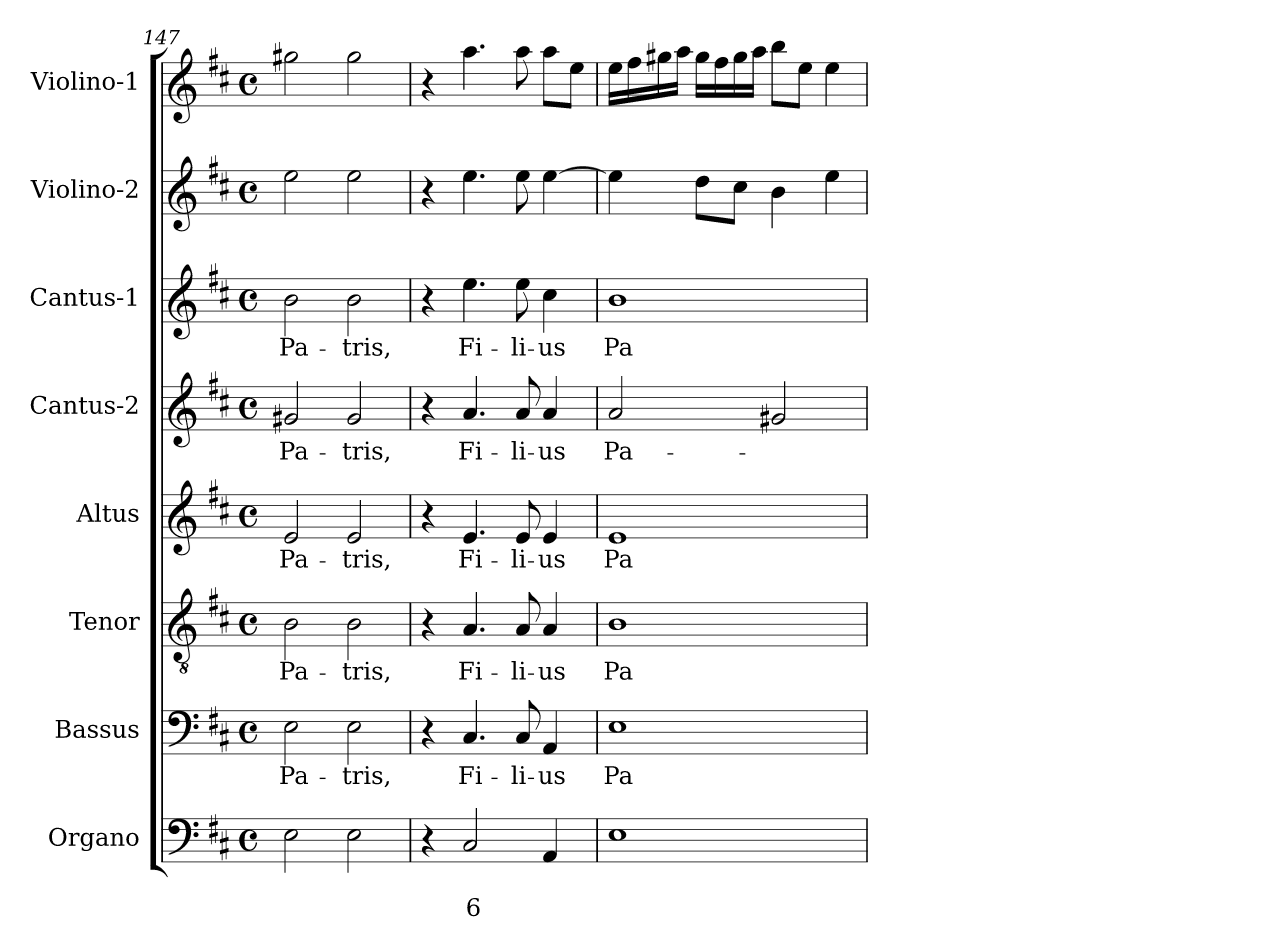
**kern	**text	**text	**kern	**text	**kern	**text	**kern	**text	**kern	**text	**kern	**text	**kern	**kern
*part8	*part8	*part8	*part7	*part7	*part6	*part6	*part5	*part5	*part4	*part4	*part3	*part3	*part2	*part1
*staff8	*staff8	*staff8	*staff7	*staff7	*staff6	*staff6	*staff5	*staff5	*staff4	*staff4	*staff3	*staff3	*staff2	*staff1
*I"Organo	*	*	*I"Bassus	*	*I"Tenor	*	*I"Altus	*	*I"Cantus-2	*	*I"Cantus-1	*	*I"Violino-2	*I"Violino-1
*I'Og	*	*	*I'B	*	*I'T	*	*I'A	*	*I'C2	*	*I'C1	*	*I'V2	*I'V1
*clefF4	*	*	*clefF4	*	*clefGv2	*	*clefG2	*	*clefG2	*	*clefG2	*	*clefG2	*clefG2
*k[f#c#]	*	*	*k[f#c#]	*	*k[f#c#]	*	*k[f#c#]	*	*k[f#c#]	*	*k[f#c#]	*	*k[f#c#]	*k[f#c#]
*D:	*	*	*D:	*	*D:	*	*D:	*	*D:	*	*D:	*	*D:	*D:
*M4/4	*	*	*M4/4	*	*M4/4	*	*M4/4	*	*M4/4	*	*M4/4	*	*M4/4	*M4/4
*met(c)	*	*	*met(c)	*	*met(c)	*	*met(c)	*	*met(c)	*	*met(c)	*	*met(c)	*met(c)
=147	=147	=147	=147	=147	=147	=147	=147	=147	=147	=147	=147	=147	=147	=147
!	!	!	!	!LO:LY:b	!	!	!	!	!	!	!	!	!	!
!	!	!	!	!	!	!LO:LY:b	!	!	!	!	!	!	!	!
!	!	!	!	!	!	!	!	!LO:LY:b	!	!	!	!	!	!
!	!	!	!	!	!	!	!	!	!	!LO:LY:b	!	!	!	!
!	!	!	!	!	!	!	!	!	!	!	!	!LO:LY:b	!	!
2E\	.	.	2E\	Pa-	2B\	Pa-	2e/	Pa-	2g#X/	Pa-	2b\	Pa-	2ee\	2gg#X\
!	!	!	!	!LO:LY:b	!	!	!	!	!	!	!	!	!	!
!	!	!	!	!	!	!LO:LY:b	!	!	!	!	!	!	!	!
!	!	!	!	!	!	!	!	!LO:LY:b	!	!	!	!	!	!
!	!	!	!	!	!	!	!	!	!	!LO:LY:b	!	!	!	!
!	!	!	!	!	!	!	!	!	!	!	!	!LO:LY:b	!	!
2E\	.	.	2E\	-tris,	2B\	-tris,	2e/	-tris,	2g#/	-tris,	2b\	-tris,	2ee\	2gg#\
=148	=148	=148	=148	=148	=148	=148	=148	=148	=148	=148	=148	=148	=148	=148
4r	.	.	4r	.	4r	.	4r	.	4r	.	4r	.	4r	4r
!	!	!LO:LY:b	!	!	!	!	!	!	!	!	!	!	!	!
!	!	!	!	!LO:LY:b	!	!	!	!	!	!	!	!	!	!
!	!	!	!	!	!	!LO:LY:b	!	!	!	!	!	!	!	!
!	!	!	!	!	!	!	!	!LO:LY:b	!	!	!	!	!	!
!	!	!	!	!	!	!	!	!	!	!LO:LY:b	!	!	!	!
!	!	!	!	!	!	!	!	!	!	!	!	!LO:LY:b	!	!
2C#/	.	6	4.C#/	Fi-	4.A/	Fi-	4.e/	Fi-	4.a/	Fi-	4.ee\	Fi-	4.ee\	4.aa\
!	!	!	!	!LO:LY:b	!	!	!	!	!	!	!	!	!	!
!	!	!	!	!	!	!LO:LY:b	!	!	!	!	!	!	!	!
!	!	!	!	!	!	!	!	!LO:LY:b	!	!	!	!	!	!
!	!	!	!	!	!	!	!	!	!	!LO:LY:b	!	!	!	!
!	!	!	!	!	!	!	!	!	!	!	!	!LO:LY:b	!	!
.	.	.	8C#/	-li-	8A/	-li-	8e/	-li-	8a/	-li-	8ee\	-li-	8ee\	8aa\
!	!	!	!	!LO:LY:b	!	!	!	!	!	!	!	!	!	!
!	!	!	!	!	!	!LO:LY:b	!	!	!	!	!	!	!	!
!	!	!	!	!	!	!	!	!LO:LY:b	!	!	!	!	!	!
!	!	!	!	!	!	!	!	!	!	!LO:LY:b	!	!	!	!
!	!	!	!	!	!	!	!	!	!	!	!	!LO:LY:b	!	!
4AA/	.	.	4AA/	-us	4A/	-us	4e/	-us	4a/	-us	4cc#\	-us	[4ee\	8aa\L
.	.	.	.	.	.	.	.	.	.	.	.	.	.	8ee\J
=149	=149	=149	=149	=149	=149	=149	=149	=149	=149	=149	=149	=149	=149	=149
!	!	!	!	!LO:LY:b	!	!	!	!	!	!	!	!	!	!
!	!	!	!	!	!	!LO:LY:b	!	!	!	!	!	!	!	!
!	!	!	!	!	!	!	!	!LO:LY:b	!	!	!	!	!	!
!	!	!	!	!	!	!	!	!	!	!LO:LY:b	!	!	!	!
!	!	!	!	!	!	!	!	!	!	!	!	!LO:LY:b	!	!
1E	.	.	1E	Pa-	1B	Pa-	1e	Pa-	2a/	Pa-	1b	Pa-	4ee\]	16ee\LL
.	.	.	.	.	.	.	.	.	.	.	.	.	.	16ff#\
.	.	.	.	.	.	.	.	.	.	.	.	.	.	16gg#X\
.	.	.	.	.	.	.	.	.	.	.	.	.	.	16aa\JJ
.	.	.	.	.	.	.	.	.	.	.	.	.	8dd\L	16gg#\LL
.	.	.	.	.	.	.	.	.	.	.	.	.	.	16ff#\
.	.	.	.	.	.	.	.	.	.	.	.	.	8cc#\J	16gg#\
.	.	.	.	.	.	.	.	.	.	.	.	.	.	16aa\JJ
.	.	.	.	.	.	.	.	.	2g#X/	.	.	.	4b\	8bb\L
.	.	.	.	.	.	.	.	.	.	.	.	.	.	8ee\J
.	.	.	.	.	.	.	.	.	.	.	.	.	4ee\	4ee\
=	=	=	=	=	=	=	=	=	=	=	=	=	=	=
*-	*-	*-	*-	*-	*-	*-	*-	*-	*-	*-	*-	*-	*-	*-
